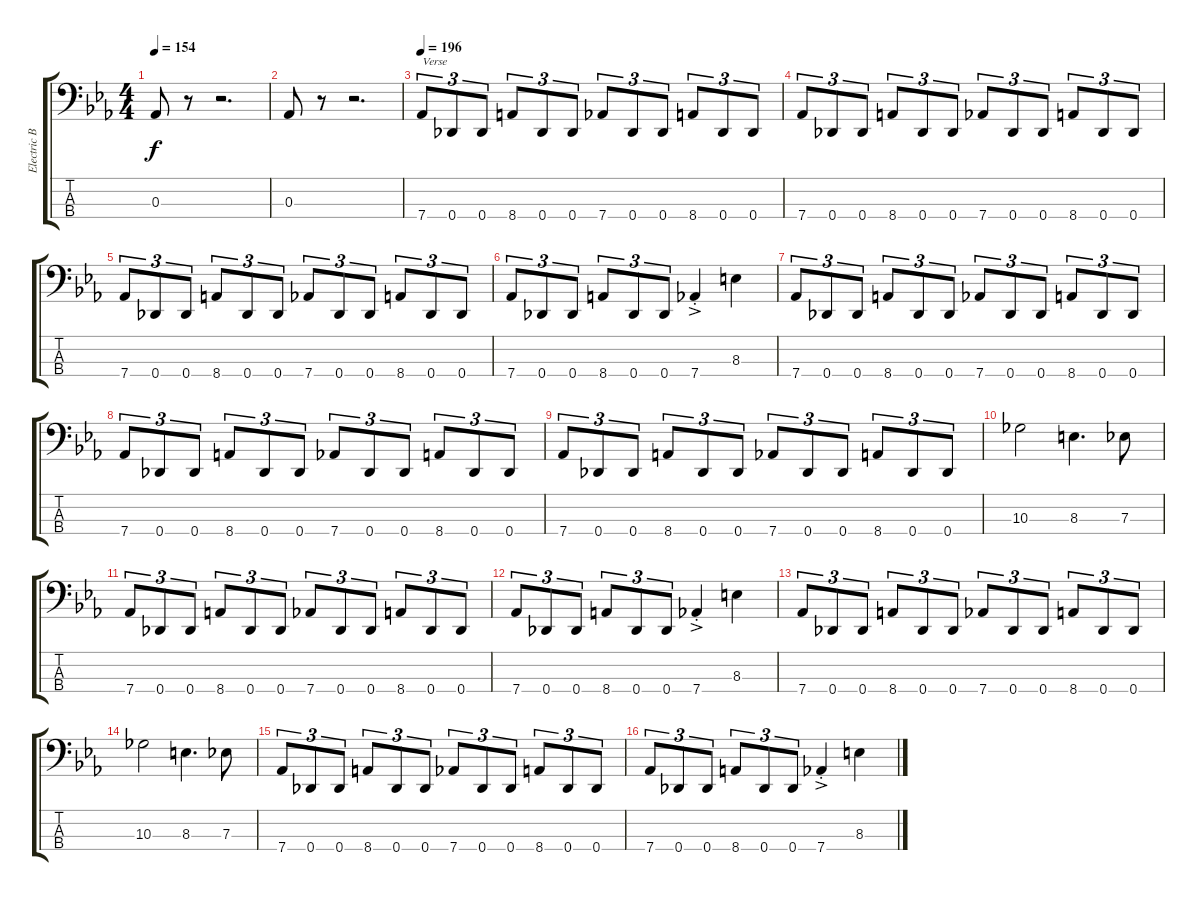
\track ("Electric Bass" "Electric B") {instrument electricbassfinger}
\staff {score tabs}
\tuning (Gb2 Db2 Ab1 Db1) {hide}
\ts (4 4)
\tempo 154
\clef f4
\ks cminor
0.3.8{dy f} r.8 r.2{d} |
0.3.8 r.8 r.2{d} |
\tempo 196
7.4.8{tu (3 2) txt "Verse"} 0.4.8{tu (3 2)} 0.4.8{tu (3 2)} 8.4.8{tu (3 2)} 0.4.8{tu (3 2)} 0.4.8{tu (3 2)} 7.4.8{tu (3 2)} 0.4.8{tu (3 2)} 0.4.8{tu (3 2)} 8.4.8{tu (3 2)} 0.4.8{tu (3 2)} 0.4.8{tu (3 2)} |
7.4.8{tu (3 2)} 0.4.8{tu (3 2)} 0.4.8{tu (3 2)} 8.4.8{tu (3 2)} 0.4.8{tu (3 2)} 0.4.8{tu (3 2)} 7.4.8{tu (3 2)} 0.4.8{tu (3 2)} 0.4.8{tu (3 2)} 8.4.8{tu (3 2)} 0.4.8{tu (3 2)} 0.4.8{tu (3 2)} |
7.4.8{tu (3 2)} 0.4.8{tu (3 2)} 0.4.8{tu (3 2)} 8.4.8{tu (3 2)} 0.4.8{tu (3 2)} 0.4.8{tu (3 2)} 7.4.8{tu (3 2)} 0.4.8{tu (3 2)} 0.4.8{tu (3 2)} 8.4.8{tu (3 2)} 0.4.8{tu (3 2)} 0.4.8{tu (3 2)} |
7.4.8{tu (3 2)} 0.4.8{tu (3 2)} 0.4.8{tu (3 2)} 8.4.8{tu (3 2)} 0.4.8{tu (3 2)} 0.4.8{tu (3 2)} 7.4{ac st}.4 8.3.4 |
7.4.8{tu (3 2)} 0.4.8{tu (3 2)} 0.4.8{tu (3 2)} 8.4.8{tu (3 2)} 0.4.8{tu (3 2)} 0.4.8{tu (3 2)} 7.4.8{tu (3 2)} 0.4.8{tu (3 2)} 0.4.8{tu (3 2)} 8.4.8{tu (3 2)} 0.4.8{tu (3 2)} 0.4.8{tu (3 2)} |
7.4.8{tu (3 2)} 0.4.8{tu (3 2)} 0.4.8{tu (3 2)} 8.4.8{tu (3 2)} 0.4.8{tu (3 2)} 0.4.8{tu (3 2)} 7.4.8{tu (3 2)} 0.4.8{tu (3 2)} 0.4.8{tu (3 2)} 8.4.8{tu (3 2)} 0.4.8{tu (3 2)} 0.4.8{tu (3 2)} |
7.4.8{tu (3 2)} 0.4.8{tu (3 2)} 0.4.8{tu (3 2)} 8.4.8{tu (3 2)} 0.4.8{tu (3 2)} 0.4.8{tu (3 2)} 7.4.8{tu (3 2)} 0.4.8{tu (3 2)} 0.4.8{tu (3 2)} 8.4.8{tu (3 2)} 0.4.8{tu (3 2)} 0.4.8{tu (3 2)} |
10.3.2 8.3.4{d} 7.3.8 |
7.4.8{tu (3 2)} 0.4.8{tu (3 2)} 0.4.8{tu (3 2)} 8.4.8{tu (3 2)} 0.4.8{tu (3 2)} 0.4.8{tu (3 2)} 7.4.8{tu (3 2)} 0.4.8{tu (3 2)} 0.4.8{tu (3 2)} 8.4.8{tu (3 2)} 0.4.8{tu (3 2)} 0.4.8{tu (3 2)} |
7.4.8{tu (3 2)} 0.4.8{tu (3 2)} 0.4.8{tu (3 2)} 8.4.8{tu (3 2)} 0.4.8{tu (3 2)} 0.4.8{tu (3 2)} 7.4{ac st}.4 8.3.4 |
7.4.8{tu (3 2)} 0.4.8{tu (3 2)} 0.4.8{tu (3 2)} 8.4.8{tu (3 2)} 0.4.8{tu (3 2)} 0.4.8{tu (3 2)} 7.4.8{tu (3 2)} 0.4.8{tu (3 2)} 0.4.8{tu (3 2)} 8.4.8{tu (3 2)} 0.4.8{tu (3 2)} 0.4.8{tu (3 2)} |
10.3.2 8.3.4{d} 7.3.8 |
7.4.8{tu (3 2)} 0.4.8{tu (3 2)} 0.4.8{tu (3 2)} 8.4.8{tu (3 2)} 0.4.8{tu (3 2)} 0.4.8{tu (3 2)} 7.4.8{tu (3 2)} 0.4.8{tu (3 2)} 0.4.8{tu (3 2)} 8.4.8{tu (3 2)} 0.4.8{tu (3 2)} 0.4.8{tu (3 2)} |
7.4.8{tu (3 2)} 0.4.8{tu (3 2)} 0.4.8{tu (3 2)} 8.4.8{tu (3 2)} 0.4.8{tu (3 2)} 0.4.8{tu (3 2)} 7.4{ac st}.4 8.3.4
